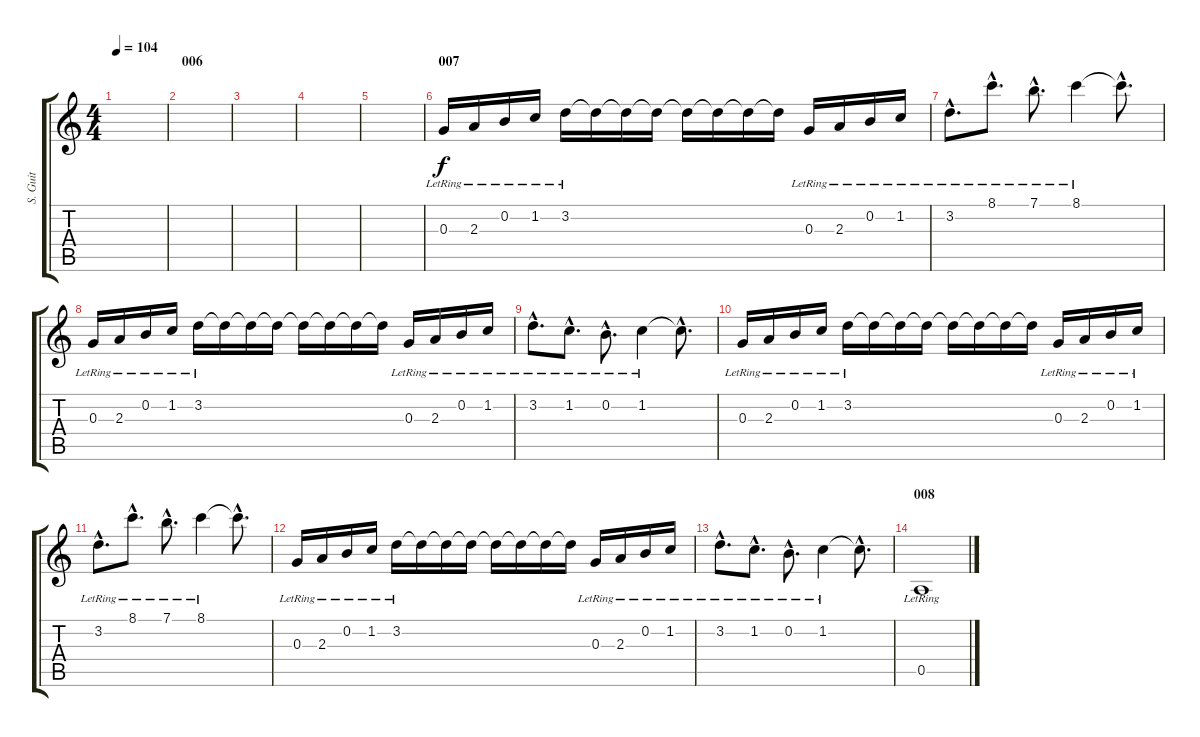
\track ("S. Guit" "S. Guit") {instrument acousticguitarsteel}
\staff {score tabs}
\tuning (E4 B3 G3 D3 A2 E2) {hide}
\ts (4 4)
\tempo 104
\clef g2
\ks c
|
\section ("" "006")
|
|
|
|
\section ("" "007")
0.3{lr}.16{dy f} 2.3{lr}.16 0.2{lr}.16 1.2{lr}.16 3.2{lr}.16 3.2{t}.16 3.2{t}.16 3.2{t}.16 3.2{t}.16 3.2{t}.16 3.2{t}.16 3.2{t}.16 0.3{lr}.16 2.3{lr}.16 0.2{lr}.16 1.2{lr}.16 |
3.2{hac lr}.8{d} 8.1{hac lr}.8{d} 7.1{hac lr}.8{d} 8.1{lr}.4 8.1{hac t}.8{d} |
0.3{lr}.16 2.3{lr}.16 0.2{lr}.16 1.2{lr}.16 3.2{lr}.16 3.2{t}.16 3.2{t}.16 3.2{t}.16 3.2{t}.16 3.2{t}.16 3.2{t}.16 3.2{t}.16 0.3{lr}.16 2.3{lr}.16 0.2{lr}.16 1.2{lr}.16 |
3.2{hac lr}.8{d} 1.2{hac lr}.8{d} 0.2{hac lr}.8{d} 1.2{lr}.4 1.2{hac t}.8{d} |
0.3{lr}.16 2.3{lr}.16 0.2{lr}.16 1.2{lr}.16 3.2{lr}.16 3.2{t}.16 3.2{t}.16 3.2{t}.16 3.2{t}.16 3.2{t}.16 3.2{t}.16 3.2{t}.16 0.3{lr}.16 2.3{lr}.16 0.2{lr}.16 1.2{lr}.16 |
3.2{hac lr}.8{d} 8.1{hac lr}.8{d} 7.1{hac lr}.8{d} 8.1{lr}.4 8.1{hac t}.8{d} |
0.3{lr}.16 2.3{lr}.16 0.2{lr}.16 1.2{lr}.16 3.2{lr}.16 3.2{t}.16 3.2{t}.16 3.2{t}.16 3.2{t}.16 3.2{t}.16 3.2{t}.16 3.2{t}.16 0.3{lr}.16 2.3{lr}.16 0.2{lr}.16 1.2{lr}.16 |
3.2{hac lr}.8{d} 1.2{hac lr}.8{d} 0.2{hac lr}.8{d} 1.2{lr}.4 1.2{hac t}.8{d} |
\section ("" "008")
0.5{lr}.1
